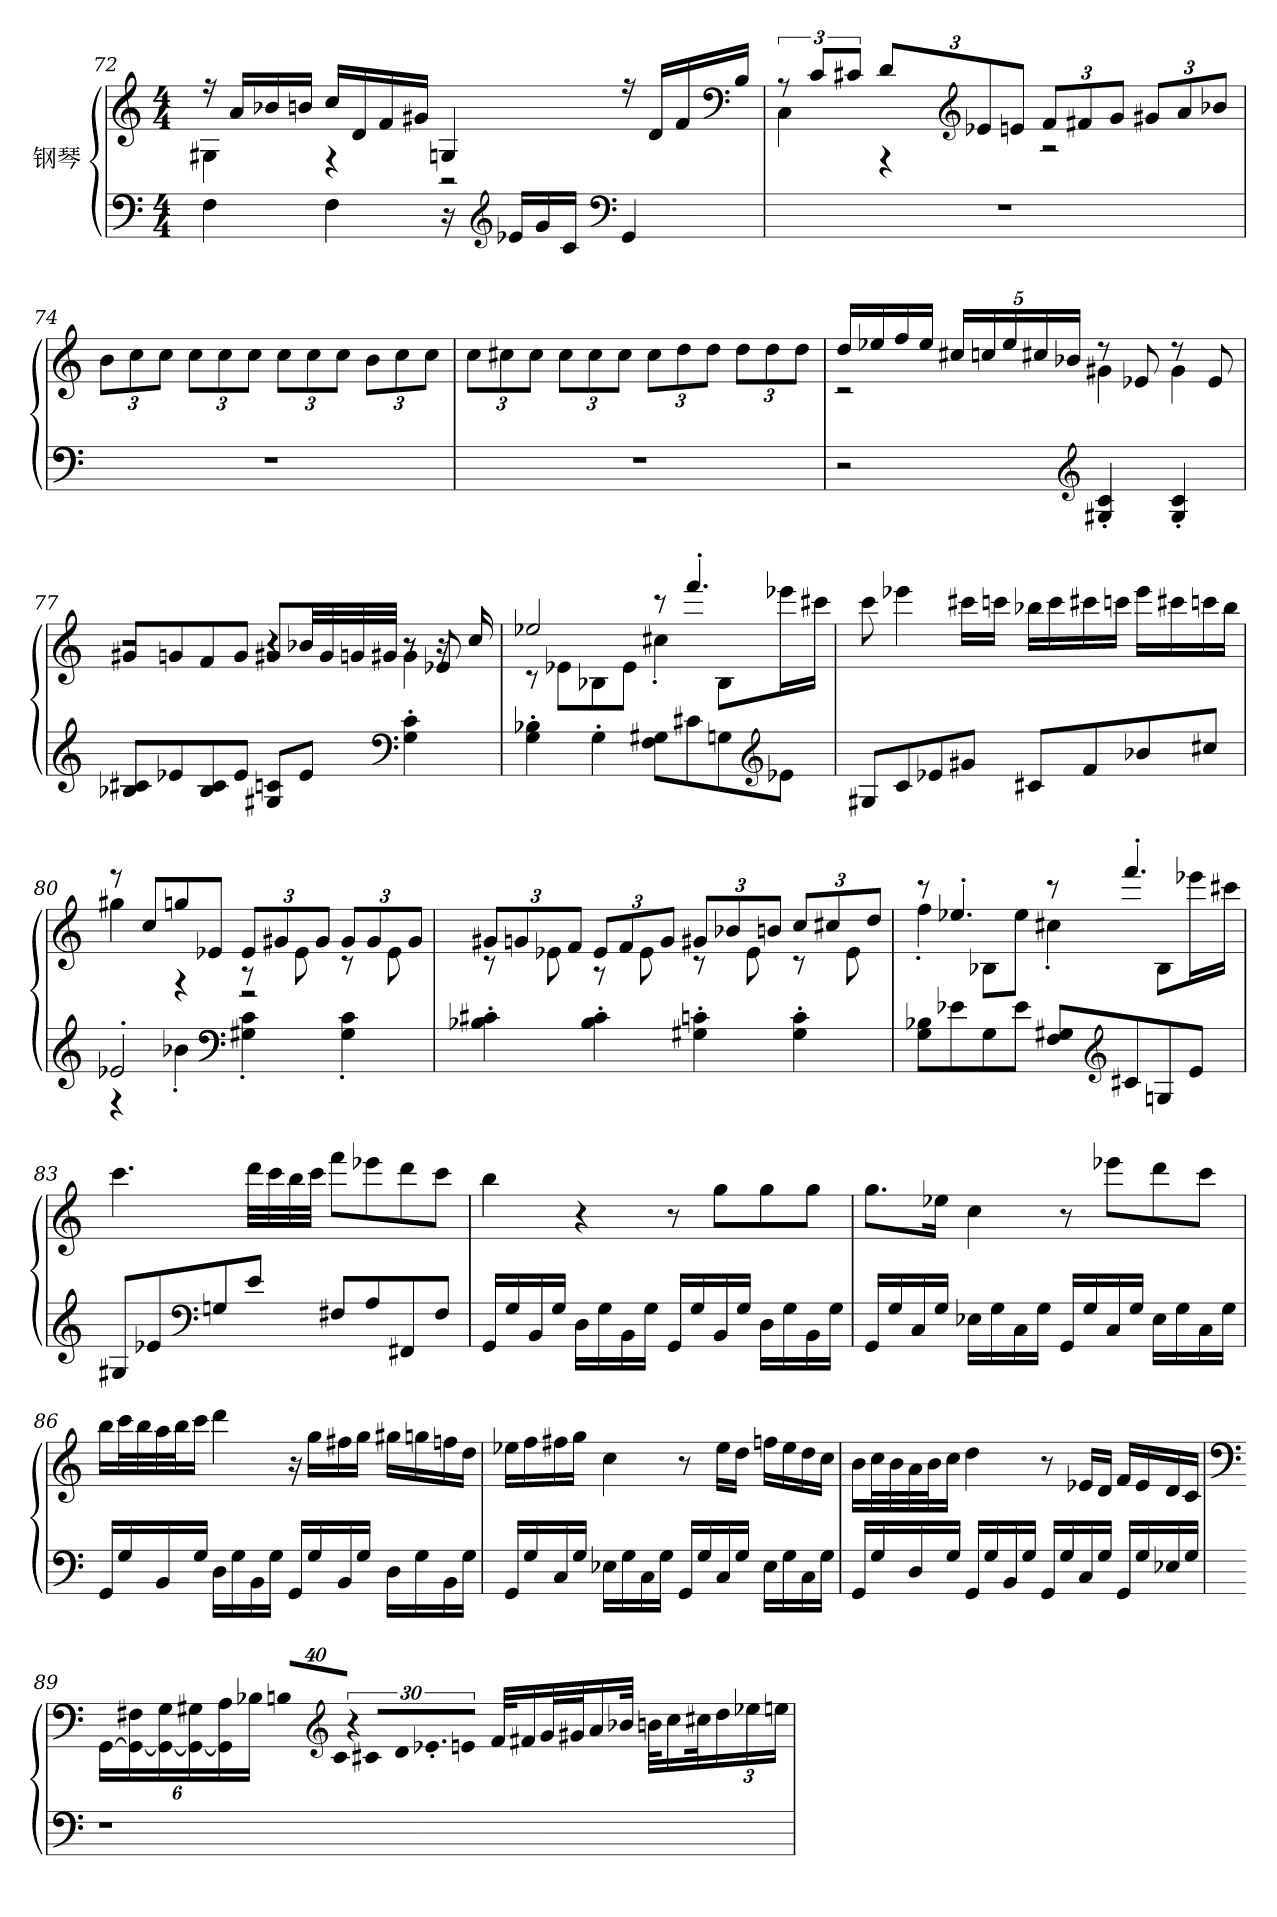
**kern	**kern
*part1	*part1
*staff2	*staff1
*I"钢琴	*
*clefF4	*clefG2
*k[]	*k[]
*M4/4	*M4/4
=72	=72
*	*^
4F\	16r	4G#X\
.	16a/LL	.
.	16b-X/	.
.	16bn/JJ	.
4F\	16cc/LL	4r
.	16d/	.
.	16f/	.
.	16g#X/JJ	.
16r	4Gn/	2r
*clefG2	*	*
16e-X/LL	.	.
16g/	.	.
16c/JJ	.	.
*clefF4	*	*
4GG/	16r	.
.	16d/LL	.
.	16f/	.
*	*clefF4	*
.	16B/JJ	.
!!LO:LB:g=z	!!
=73	=73	=73
1r	12r	4C\
.	12c/L	.
.	12c#X/J	.
*	*Xbrackettup	*
.	12d/L	4r
*	*clefG2	*
.	12e-X/	.
.	12en/J	.
.	12f/L	2r
.	12f#X/	.
.	12g/J	.
.	12g#X/L	.
.	12a/	.
.	12b-X/J	.
*	*v	*v
=74	=74
1r	12b\L
.	12cc\
.	12cc\J
.	12cc\L
.	12cc\
.	12cc\J
.	12cc\L
.	12cc\
.	12cc\J
.	12b\L
.	12cc\
.	12cc\J
=75	=75
1r	12cc\L
.	12cc#X\
.	12cc#\J
.	12cc#\L
.	12cc#\
.	12cc#\J
.	12cc#\L
.	12dd\
.	12dd\J
.	12dd\L
.	12dd\
.	12dd\J
!!LO:LB:g=z
=76	=76
*	*^
2r	16dd/LL	2r
.	16ee-X/	.
.	16ff/	.
.	16ee-/JJ	.
.	20cc#X/LL	.
.	20ccn/	.
.	20ee-/	.
.	20cc#X/	.
.	20b-X/JJ	.
*clefG2	*	*
4G#X/' 4c/'	8r	4g#X\
.	8e-X/	.
4G#/' 4c/'	8r	4g#\
.	8e-/	.
=77	=77	=77
*	*	*^
8B-X/ 8c#X/L	8g#X/L	2r	2r
8e-X/	8gn/	.	.
8B-/ 8c#/	8f/	.	.
8e-/J	8g/J	.	.
8G#X/ 8cn/L	8g#X/L	4r	4r
8e-/J	32b-X/LL	.	.
.	32g#/	.	.
.	32gn/	.	.
.	32g#X/JJJ	.	.
*clefF4	*	*	*
4G#\' 4c\'	8r	4g#\	8r
.	16r	.	8e-X/
.	16cc/	.	.
*	*	*v	*v
!!LO:LB:g=z
=78	=78	=78
4G\' 4B-X\'	2ee-X/	8r
.	.	8e-X\L
4G'\	.	8B-X\
.	.	8e-\J
8F\ 8G#X\L	8r	4cc#X'\
8c#X\	4.fff'/	.
8Gn\	.	8B-\L
*clefG2	*	*
8e-X\J	.	16eee-X\L
.	.	16ccc#X\JJ
*	*v	*v
=79	=79
8G#X/L	8ccc\
8c/	4eee-X\
8e-X/	.
8g#X/J	16ccc#X\LL
.	16cccn\JJ
8c#X/L	16bb-X\LL
.	16ccc\
8f/	16ccc#X\
.	16cccn\JJ
8b-X/	16eee-\LL
.	16ccc#X\
8cc#X/J	16cccn\
.	16bb-\JJ
!!LO:LB:g=z
=80	=80
*^	*^
2e-X'/	4r	8r	4gg#X\
.	.	8cc/L	.
.	4b-X'\	8ggn/	4r
.	.	8e-X/J	.
*clefF4	*	*	*
2r	4G#X\' 4c\'	12e-/L	8r
.	.	12g#X/	.
.	.	.	8e-\
.	.	12g#/J	.
.	4G#\' 4c\'	12g#/L	8r
.	.	12g#/	.
.	.	.	8e-\
.	.	12g#/J	.
*v	*v	*	*
=81	=81	=81
4B-X\' 4c#X\'	12g#X/L	8r
.	12gn/	.
.	.	8e-X\
.	12f/J	.
4B-\' 4c#\'	12e-/L	8r
.	12f/	.
.	.	8e-\
.	12g/J	.
4G#X\' 4cn\'	12g#X/L	8r
.	12b-X/	.
.	.	8e-\
.	12bn/J	.
4G#\' 4c\'	12cc/L	8r
.	12cc#X/	.
.	.	8e-\
.	12dd/J	.
!!LO:LB:g=z	!!
=82	=82	=82
8G\ 8B-X\L	8r	4ff'\
8e-X\	4.ee-X'/	.
8G\	.	8B-X\L
8e-\J	.	8ee-\J
8F/ 8G#X/L	8r	4cc#X'\
*clefG2	*	*
8c#X/	4.fff'/	.
8Gn/	.	8B-\L
8e-/J	.	16eee-X\L
.	.	16ccc#X\JJ
*	*v	*v
=83	=83
8G#X/L	4.ccc\
8e-X/	.
*clefF4	*
8Gn/	.
8e-/J	32ddd\LLL
.	32ccc\
.	32bb\
.	32ccc\JJJ
8F#X/L	8fff\L
8A/	8eee-X\
8FF#X/	8ddd\
8F#/J	8ccc\J
!!LO:PB:g=z
=84	=84
16GG/LL	4bb\
16G/	.
16BB/	.
16G/JJ	.
16D\LL	4r
16G\	.
16BB\	.
16G\JJ	.
16GG/LL	8r
16G/	.
16BB/	8gg\L
16G/JJ	.
16D\LL	8gg\
16G\	.
16BB\	8gg\J
16G\JJ	.
=85	=85
16GG/LL	8.gg\L
16G/	.
16C/	.
16G/JJ	16ee-X\Jk
16E-X\LL	4cc\
16G\	.
16C\	.
16G\JJ	.
16GG/LL	8r
16G/	.
16C/	8eee-X\L
16G/JJ	.
16E-\LL	8ddd\
16G\	.
16C\	8ccc\J
16G\JJ	.
!!LO:LB:g=z
=86	=86
16GG/LL	16bb\LL
16G/	32ccc\L
.	32bb\
16BB/	32aa\
.	32bb\J
16G/JJ	16ccc\JJ
16D\LL	4ddd\
16G\	.
16BB\	.
16G\JJ	.
16GG/LL	16r
16G/	16gg\LL
16BB/	16ff#X\
16G/JJ	16gg\JJ
16D\LL	16gg#X\LL
16G\	16ggn\
16BB\	16ffn\
16G\JJ	16dd\JJ
=87	=87
16GG/LL	16ee-X\LL
16G/	16ff\
16C/	16ff#X\
16G/JJ	16gg\JJ
16E-X\LL	4cc\
16G\	.
16C\	.
16G\JJ	.
16GG/LL	8r
16G/	.
16C/	16ee-\LL
16G/JJ	16dd\JJ
16E-\LL	16ffn\LL
16G\	16ee-\
16C\	16dd\
16G\JJ	16cc\JJ
!!LO:LB:g=z
=88	=88
16GG/LL	16b\LL
16G/	32cc\L
.	32b\
16D/	32a\
.	32b\J
16G/JJ	16cc\JJ
16GG/LL	4dd\
16G/	.
16BB/	.
16G/JJ	.
16GG/LL	8r
16G/	.
16C/	16e-X/LL
16G/JJ	16d/JJ
16GG/LL	16f/LL
16G/	16e-/
16E-X/	16d/
16G/JJ	16c/JJ
!!LO:LB:g=z
=89	=89
*	*clefF4
1r	[24GG\LL
.	24GG\_ 24F#X\
.	24GG\_ 24G\
.	24GG\_ 24G#X\
.	24GG\] 24A\
.	24B-X\JJ
*	*brackettup
!	!LO:N:vis=32
.	640%23Bn/LLL
*	*clefG2
!	!LO:N:vis=32
.	640%23c/JJJ
!	!LO:N:vis=64
.	960%17r
!	!LO:N:vis=32
.	640%23c#X/LLL
!	!LO:N:vis=32
.	640%23d/
!	!LO:N:vis=32.
.	1920%103e-X'/
!	!LO:N:vis=32
.	640%23en/JJJ
.	32f/KLL
.	16f#X/
.	32g/L
.	32g#X/J
.	16a/
.	32b-X/JJk
.	32bn\KLL
.	16cc\
.	32cc#X\K
*	*Xbrackettup
.	24dd\
.	24ee-X\
.	24een\JJ
960ryy	.
=	=
*-	*-
